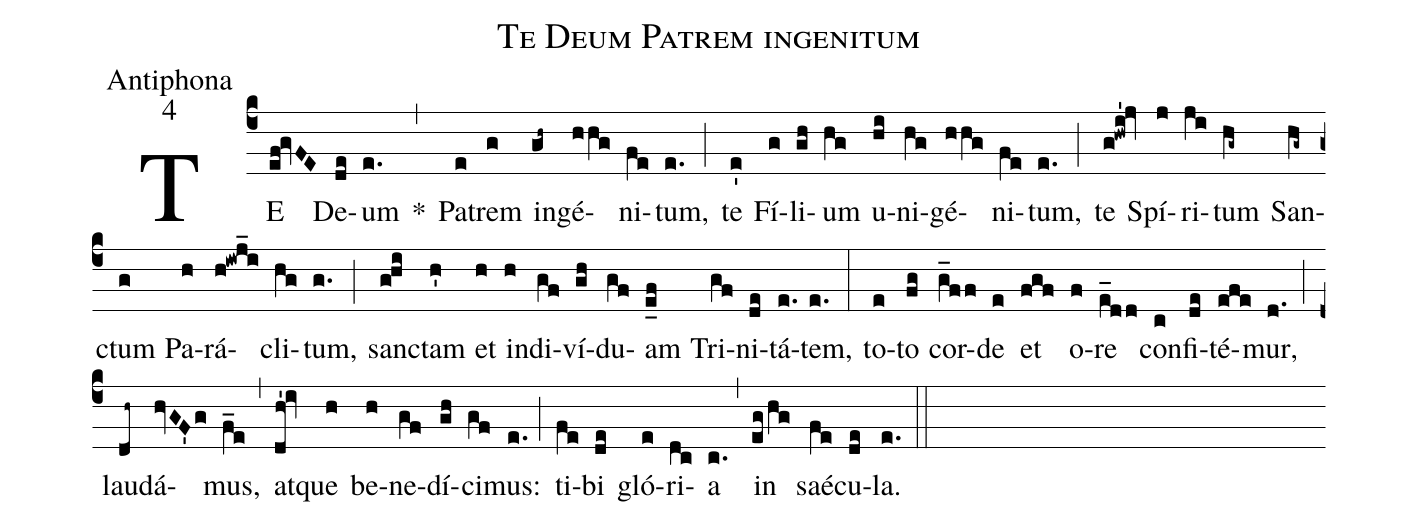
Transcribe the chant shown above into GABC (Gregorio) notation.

name:Te Deum Patrem ingenitum;
office-part:Antiphona;
mode:4;
%%
(c4) TE(ef!gvFE) De(de)um(e.) *(,) Pa(e)trem(g) in(gh~)gé(hhg)ni(fe)tum,(e.) (;) te(e') Fí(g)li(gh)um(hg) u(hi)ni(hg)gé(hhg)ni(fe)tum,(e.) (;) te(g!hwi'!jv) Spí(j)ri(ji)tum(hg~) San(hg~)ctum(g) Pa(h)rá(h!iwj_i)cli(hg)tum,(g.) (;) san(g!hi)ctam(h') et(h) in(h)di(gf)ví(gh)du(gf)am(e_f) Tri(gf)ni(de)tá(e.)tem,(e.) (:) to(e)to(fg) cor(g_ff)de(e) et(fgf) o(f)re(e_dd) con(c)fi(de)té(efe)mur,(d.) (;) lau(dh~)dá(hvGF'g)mus,(f_e) (,) at(dh'!iv)que(h) be(h)ne(gf)dí(gh)ci(gf)mus:(e.) (;) ti(fe)bi(de) gló(e)ri(dc)a(c.) (,) in(eg/hg) saé(fe)cu(de)la.(e.) (::)
